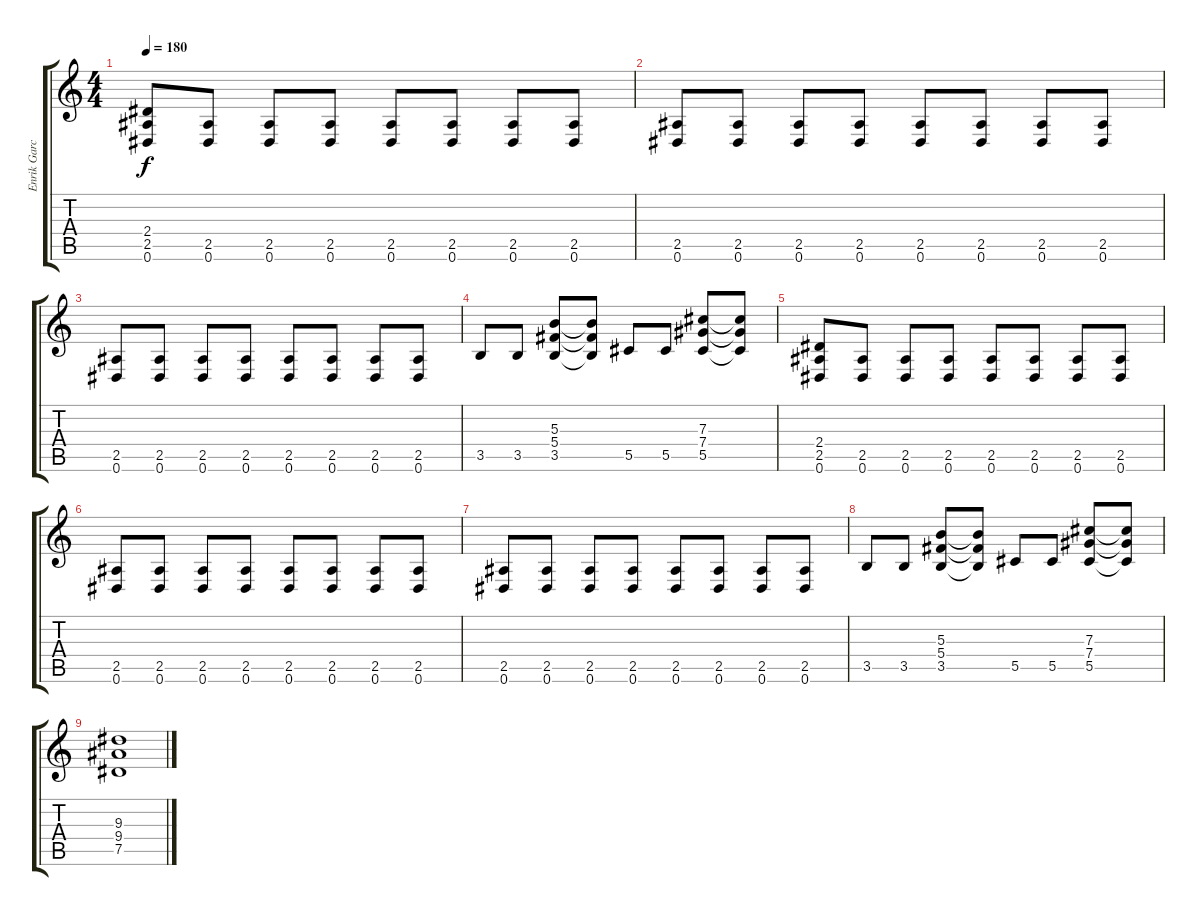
\track ("Enrik Garcia - Rithym guitar right" "Enrik Garc") {instrument distortionguitar}
\staff {score tabs}
\tuning (Eb4 Bb3 Gb3 Db3 Ab2 Eb2) {hide}
\ts (4 4)
\tempo 180
\clef g2
\ks c
(2.4 2.5 0.6).8{dy f} (2.5 0.6).8 (2.5 0.6).8 (2.5 0.6).8 (2.5 0.6).8 (2.5 0.6).8 (2.5 0.6).8 (2.5 0.6).8 |
(2.5 0.6).8 (2.5 0.6).8 (2.5 0.6).8 (2.5 0.6).8 (2.5 0.6).8 (2.5 0.6).8 (2.5 0.6).8 (2.5 0.6).8 |
(2.5 0.6).8 (2.5 0.6).8 (2.5 0.6).8 (2.5 0.6).8 (2.5 0.6).8 (2.5 0.6).8 (2.5 0.6).8 (2.5 0.6).8 |
3.5.8 3.5.8 (5.3 5.4 3.5).8 (5.3{t} 5.4{t} 3.5{t}).8 5.5.8 5.5.8 (7.3 7.4 5.5).8 (7.3{t} 7.4{t} 5.5{t}).8 |
(2.4 2.5 0.6).8 (2.5 0.6).8 (2.5 0.6).8 (2.5 0.6).8 (2.5 0.6).8 (2.5 0.6).8 (2.5 0.6).8 (2.5 0.6).8 |
(2.5 0.6).8 (2.5 0.6).8 (2.5 0.6).8 (2.5 0.6).8 (2.5 0.6).8 (2.5 0.6).8 (2.5 0.6).8 (2.5 0.6).8 |
(2.5 0.6).8 (2.5 0.6).8 (2.5 0.6).8 (2.5 0.6).8 (2.5 0.6).8 (2.5 0.6).8 (2.5 0.6).8 (2.5 0.6).8 |
3.5.8 3.5.8 (5.3 5.4 3.5).8 (5.3{t} 5.4{t} 3.5{t}).8 5.5.8 5.5.8 (7.3 7.4 5.5).8 (7.3{t} 7.4{t} 5.5{t}).8 |
(9.3 9.4 7.5).1
